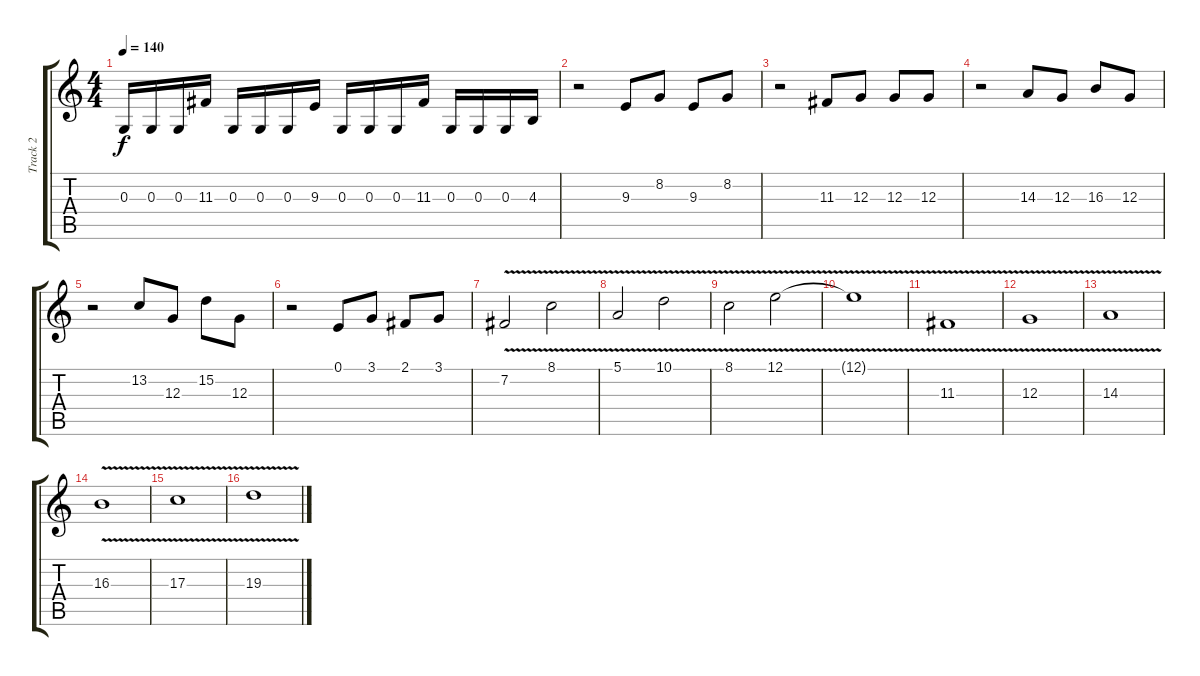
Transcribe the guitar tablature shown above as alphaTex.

\track ("Track 2" "Track 2") {instrument viola}
\staff {score tabs}
\tuning (E4 B3 G3 D3 A2 E2) {hide}
\ts (4 4)
\tempo 140
\clef g2
\ks c
0.3.16{dy f} 0.3.16 0.3.16 11.3.16 0.3.16 0.3.16 0.3.16 9.3.16 0.3.16 0.3.16 0.3.16 11.3.16 0.3.16 0.3.16 0.3.16 4.3.16 |
r.2 9.3.8 8.2.8 9.3.8 8.2.8 |
r.2 11.3.8 12.3.8 12.3.8 12.3.8 |
r.2 14.3.8 12.3.8 16.3.8 12.3.8 |
r.2 13.2.8 12.3.8 15.2.8 12.3.8 |
r.2 0.1.8 3.1.8 2.1.8 3.1.8 |
7.2{v}.2 8.1{v}.2 |
5.1{v}.2 10.1{v}.2 |
8.1{v}.2 12.1{v}.2 |
12.1{t}.1 |
11.3{v}.1 |
12.3{v}.1 |
14.3{v}.1 |
16.3{v}.1 |
17.3{v}.1 |
19.3{v}.1
